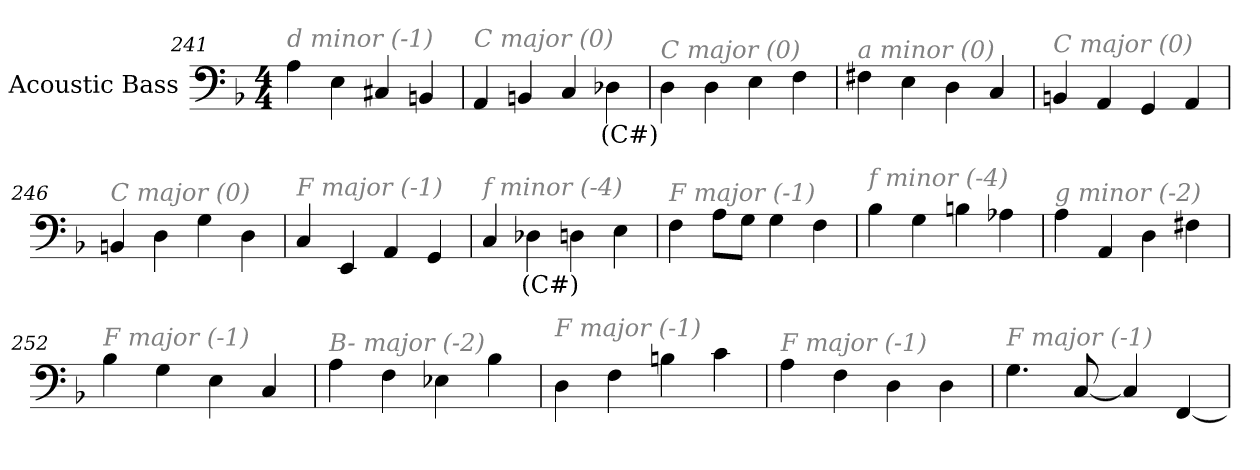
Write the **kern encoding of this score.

**kern	**text
*part1	*part1
*staff1	*staff1
*I"Acoustic Bass	*
*clefF4	*
*ITrd7c12	*
*k[b-]	*
*F:	*
*M4/4	*
=241	=241
!LO:TX:i:color=#808080:t=d minor (-1)	!
4AA	.
4EE	.
4CC#X	.
4BBBn	.
=242	=242
!LO:TX:i:color=#808080:t=C major (0)	!
4AAA	.
4BBBn	.
4CC	.
4DD-Xi	(C#)
=243	=243
!LO:TX:i:color=#808080:t=C major (0)	!
4DD	.
4DD	.
4EE	.
4FF	.
=244	=244
!LO:TX:i:color=#808080:t=a minor (0)	!
4FF#X	.
4EE	.
4DD	.
4CC	.
=245	=245
!LO:TX:i:color=#808080:t=C major (0)	!
4BBBn	.
4AAA	.
4GGG	.
4AAA	.
=246	=246
!LO:TX:i:color=#808080:t=C major (0)	!
4BBBn	.
4DD	.
4GG	.
4DD	.
=247	=247
!LO:TX:i:color=#808080:t=F major (-1)	!
4CC	.
4EEE	.
4AAA	.
4GGG	.
=248	=248
!LO:TX:i:color=#808080:t=f minor (-4)	!
4CC	.
4DD-Xi	(C#)
4DD	.
4EE	.
=249	=249
!LO:TX:i:color=#808080:t=F major (-1)	!
4FF	.
8AAL	.
8GGJ	.
4GG	.
4FF	.
=250	=250
!LO:TX:i:color=#808080:t=f minor (-4)	!
4BB-	.
4GG	.
4BBn	.
4AA-X	.
=251	=251
!LO:TX:i:color=#808080:t=g minor (-2)	!
4AA	.
4AAA	.
4DD	.
4FF#X	.
=252	=252
!LO:TX:i:color=#808080:t=F major (-1)	!
4BB-	.
4GG	.
4EE	.
4CC	.
=253	=253
!LO:TX:i:color=#808080:t=B- major (-2)	!
4AA	.
4FF	.
4EE-X	.
4BB-	.
=254	=254
!LO:TX:i:color=#808080:t=F major (-1)	!
4DD	.
4FF	.
4BBn	.
4C	.
=255	=255
!LO:TX:i:color=#808080:t=F major (-1)	!
4AA	.
4FF	.
4DD	.
4DD	.
=256	=256
!LO:TX:i:color=#808080:t=F major (-1)	!
4.GG	.
[8CC	.
4CC]	.
[4FFF	.
=	=
*-	*-
